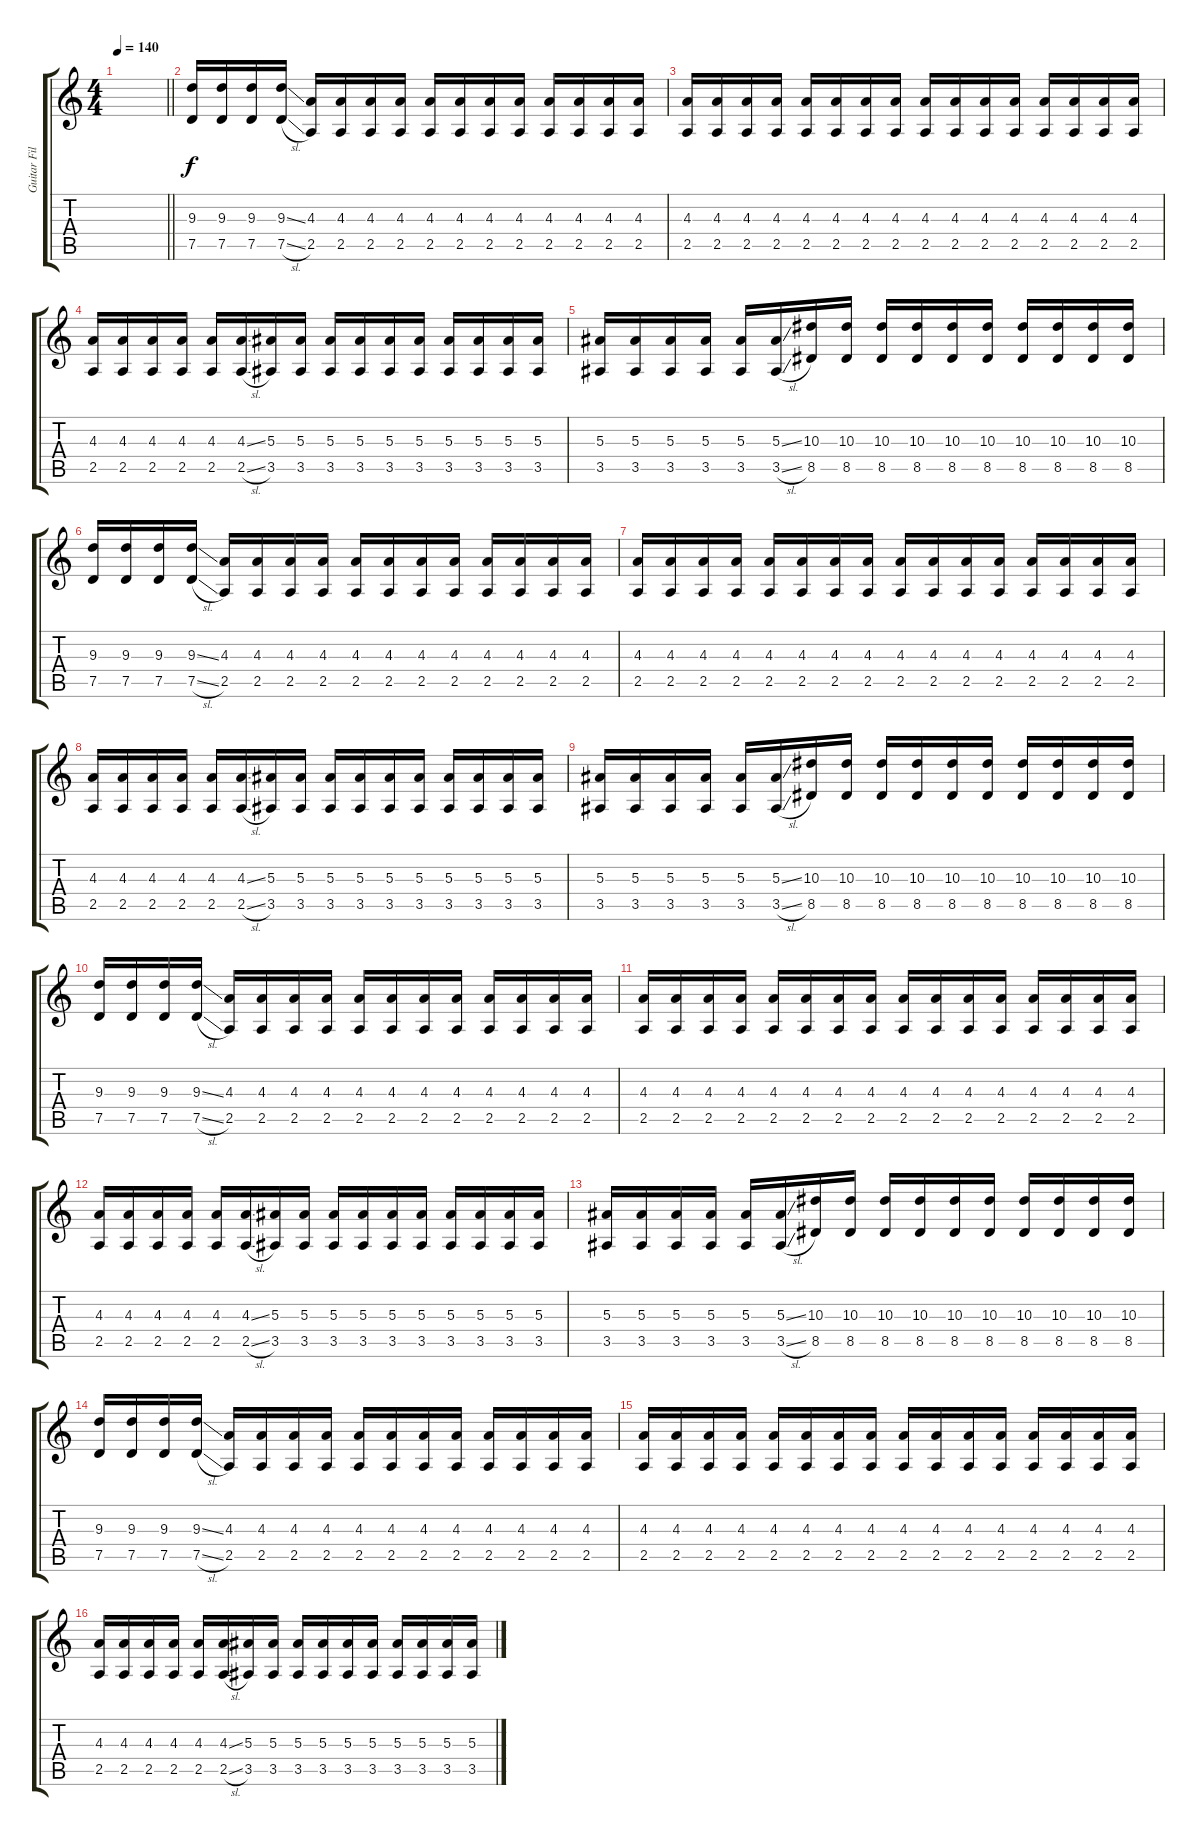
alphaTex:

\track ("Guitar Fill" "Guitar Fil") {instrument overdrivenguitar}
\staff {score tabs}
\tuning (D4 A3 F3 C3 G2 C2) {hide}
\ts (4 4)
\tempo 140
\clef g2
\barLineRight lightlight
\ks c
|
\section ("" "")
(9.3 7.5).16 (9.3 7.5).16 (9.3 7.5).16 (9.3{ss} 7.5{sl}).16 (4.3 2.5).16 (4.3 2.5).16 (4.3 2.5).16 (4.3 2.5).16 (4.3 2.5).16 (4.3 2.5).16 (4.3 2.5).16 (4.3 2.5).16 (4.3 2.5).16 (4.3 2.5).16 (4.3 2.5).16 (4.3 2.5).16 |
(4.3 2.5).16 (4.3 2.5).16 (4.3 2.5).16 (4.3 2.5).16 (4.3 2.5).16 (4.3 2.5).16 (4.3 2.5).16 (4.3 2.5).16 (4.3 2.5).16 (4.3 2.5).16 (4.3 2.5).16 (4.3 2.5).16 (4.3 2.5).16 (4.3 2.5).16 (4.3 2.5).16 (4.3 2.5).16 |
(4.3 2.5).16 (4.3 2.5).16 (4.3 2.5).16 (4.3 2.5).16 (4.3 2.5).16 (4.3{ss} 2.5{sl}).16 (5.3 3.5).16 (5.3 3.5).16 (5.3 3.5).16 (5.3 3.5).16 (5.3 3.5).16 (5.3 3.5).16 (5.3 3.5).16 (5.3 3.5).16 (5.3 3.5).16 (5.3 3.5).16 |
(5.3 3.5).16 (5.3 3.5).16 (5.3 3.5).16 (5.3 3.5).16 (5.3 3.5).16 (5.3{ss} 3.5{sl}).16 (10.3 8.5).16 (10.3 8.5).16 (10.3 8.5).16 (10.3 8.5).16 (10.3 8.5).16 (10.3 8.5).16 (10.3 8.5).16 (10.3 8.5).16 (10.3 8.5).16 (10.3 8.5).16 |
(9.3 7.5).16 (9.3 7.5).16 (9.3 7.5).16 (9.3{ss} 7.5{sl}).16 (4.3 2.5).16 (4.3 2.5).16 (4.3 2.5).16 (4.3 2.5).16 (4.3 2.5).16 (4.3 2.5).16 (4.3 2.5).16 (4.3 2.5).16 (4.3 2.5).16 (4.3 2.5).16 (4.3 2.5).16 (4.3 2.5).16 |
(4.3 2.5).16 (4.3 2.5).16 (4.3 2.5).16 (4.3 2.5).16 (4.3 2.5).16 (4.3 2.5).16 (4.3 2.5).16 (4.3 2.5).16 (4.3 2.5).16 (4.3 2.5).16 (4.3 2.5).16 (4.3 2.5).16 (4.3 2.5).16 (4.3 2.5).16 (4.3 2.5).16 (4.3 2.5).16 |
(4.3 2.5).16 (4.3 2.5).16 (4.3 2.5).16 (4.3 2.5).16 (4.3 2.5).16 (4.3{ss} 2.5{sl}).16 (5.3 3.5).16 (5.3 3.5).16 (5.3 3.5).16 (5.3 3.5).16 (5.3 3.5).16 (5.3 3.5).16 (5.3 3.5).16 (5.3 3.5).16 (5.3 3.5).16 (5.3 3.5).16 |
(5.3 3.5).16 (5.3 3.5).16 (5.3 3.5).16 (5.3 3.5).16 (5.3 3.5).16 (5.3{ss} 3.5{sl}).16 (10.3 8.5).16 (10.3 8.5).16 (10.3 8.5).16 (10.3 8.5).16 (10.3 8.5).16 (10.3 8.5).16 (10.3 8.5).16 (10.3 8.5).16 (10.3 8.5).16 (10.3 8.5).16 |
(9.3 7.5).16 (9.3 7.5).16 (9.3 7.5).16 (9.3{ss} 7.5{sl}).16 (4.3 2.5).16 (4.3 2.5).16 (4.3 2.5).16 (4.3 2.5).16 (4.3 2.5).16 (4.3 2.5).16 (4.3 2.5).16 (4.3 2.5).16 (4.3 2.5).16 (4.3 2.5).16 (4.3 2.5).16 (4.3 2.5).16 |
(4.3 2.5).16 (4.3 2.5).16 (4.3 2.5).16 (4.3 2.5).16 (4.3 2.5).16 (4.3 2.5).16 (4.3 2.5).16 (4.3 2.5).16 (4.3 2.5).16 (4.3 2.5).16 (4.3 2.5).16 (4.3 2.5).16 (4.3 2.5).16 (4.3 2.5).16 (4.3 2.5).16 (4.3 2.5).16 |
(4.3 2.5).16 (4.3 2.5).16 (4.3 2.5).16 (4.3 2.5).16 (4.3 2.5).16 (4.3{ss} 2.5{sl}).16 (5.3 3.5).16 (5.3 3.5).16 (5.3 3.5).16 (5.3 3.5).16 (5.3 3.5).16 (5.3 3.5).16 (5.3 3.5).16 (5.3 3.5).16 (5.3 3.5).16 (5.3 3.5).16 |
(5.3 3.5).16 (5.3 3.5).16 (5.3 3.5).16 (5.3 3.5).16 (5.3 3.5).16 (5.3{ss} 3.5{sl}).16 (10.3 8.5).16 (10.3 8.5).16 (10.3 8.5).16 (10.3 8.5).16 (10.3 8.5).16 (10.3 8.5).16 (10.3 8.5).16 (10.3 8.5).16 (10.3 8.5).16 (10.3 8.5).16 |
(9.3 7.5).16 (9.3 7.5).16 (9.3 7.5).16 (9.3{ss} 7.5{sl}).16 (4.3 2.5).16 (4.3 2.5).16 (4.3 2.5).16 (4.3 2.5).16 (4.3 2.5).16 (4.3 2.5).16 (4.3 2.5).16 (4.3 2.5).16 (4.3 2.5).16 (4.3 2.5).16 (4.3 2.5).16 (4.3 2.5).16 |
(4.3 2.5).16 (4.3 2.5).16 (4.3 2.5).16 (4.3 2.5).16 (4.3 2.5).16 (4.3 2.5).16 (4.3 2.5).16 (4.3 2.5).16 (4.3 2.5).16 (4.3 2.5).16 (4.3 2.5).16 (4.3 2.5).16 (4.3 2.5).16 (4.3 2.5).16 (4.3 2.5).16 (4.3 2.5).16 |
(4.3 2.5).16 (4.3 2.5).16 (4.3 2.5).16 (4.3 2.5).16 (4.3 2.5).16 (4.3{ss} 2.5{sl}).16 (5.3 3.5).16 (5.3 3.5).16 (5.3 3.5).16 (5.3 3.5).16 (5.3 3.5).16 (5.3 3.5).16 (5.3 3.5).16 (5.3 3.5).16 (5.3 3.5).16 (5.3 3.5).16
